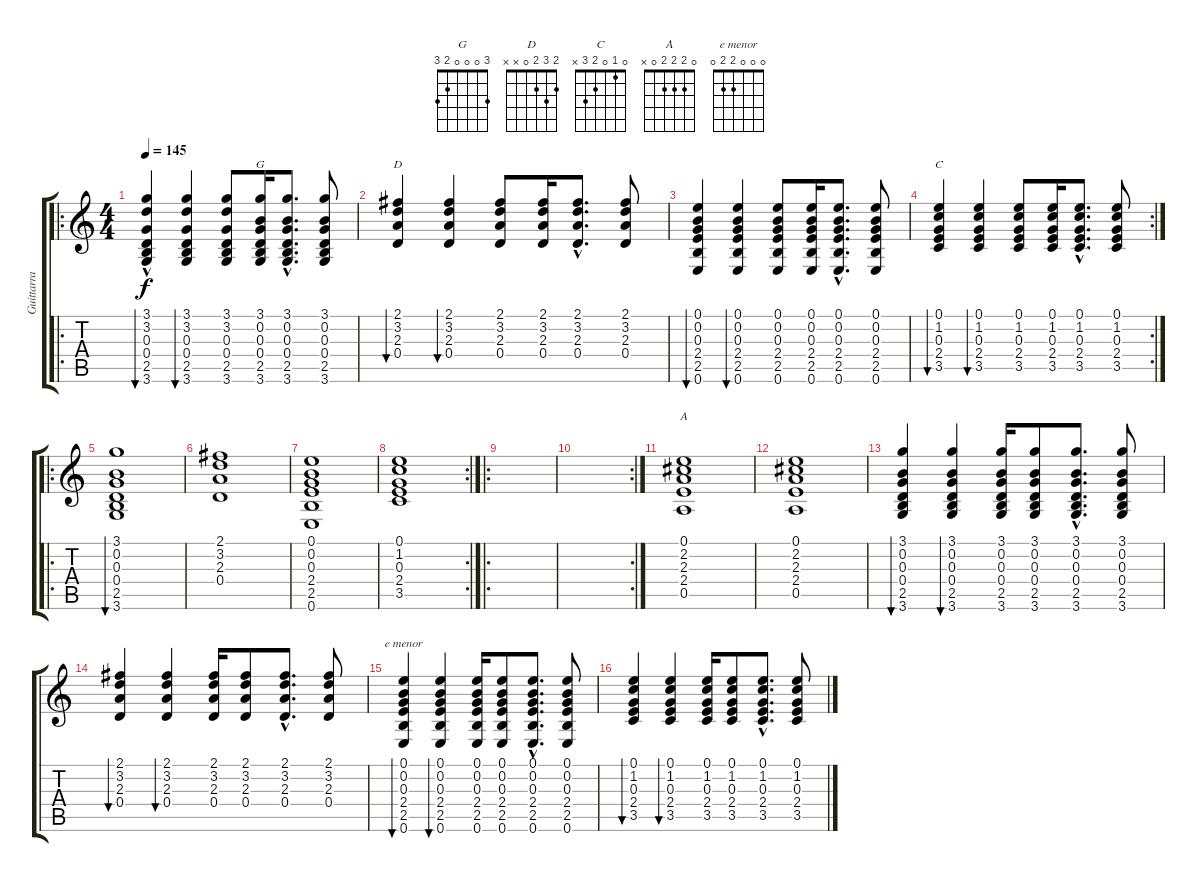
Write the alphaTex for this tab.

\track ("Guittarra Ritmica" "Guittarra ") {instrument electricguitarclean}
\staff {score tabs}
\tuning (E4 B3 G3 D3 A2 E2) {hide}
\chord ("G" 3 0 0 0 2 3)
\chord ("D" 2 3 2 0 x x)
\chord ("C" 0 1 0 2 3 x)
\chord ("A" 0 2 2 2 0 x)
\chord ("e menor" 0 0 0 2 2 0)
\ro
\ts (4 4)
\tempo 145
\clef g2
\ks c
(3.1 3.2 0.3{hac} 0.4 2.5 3.6).4{bu 60 dy f} (3.1 3.2 0.3 0.4 2.5 3.6).4{bu 60} (3.1 3.2 0.3 0.4 2.5 3.6).8 (3.1 0.2 0.3 0.4 2.5 3.6).16{ch "G"} (3.1{hac} 0.2{hac} 0.3 0.4{hac} 2.5 3.6{hac}).8{d} (3.1 0.2 0.3 0.4 2.5 3.6).8 |
(2.1 3.2 2.3 0.4).4{bu 60 ch "D"} (2.1 3.2 2.3 0.4).4{bu 60} (2.1 3.2 2.3 0.4).8 (2.1 3.2 2.3 0.4).16 (2.1{hac} 3.2{hac} 2.3{hac} 0.4{hac}).8{d} (2.1 3.2 2.3 0.4).8 |
(0.1 0.2 0.3 2.4 2.5 0.6).4{bu 60} (0.1 0.2 0.3 2.4 2.5 0.6).4{bu 60} (0.1 0.2 0.3 2.4 2.5 0.6).8 (0.1 0.2 0.3 2.4 2.5 0.6).16 (0.1{hac} 0.2{hac} 0.3{hac} 2.4{hac} 2.5{hac} 0.6{hac}).8{d} (0.1 0.2 0.3 2.4 2.5 0.6).8 |
\rc 2
(0.1 1.2 0.3 2.4 3.5).4{bu 60 ch "C"} (0.1 1.2 0.3 2.4 3.5).4{bu 60} (0.1 1.2 0.3 2.4 3.5).8 (0.1 1.2 0.3 2.4 3.5).16 (0.1{hac} 1.2{hac} 0.3{hac} 2.4{hac} 3.5{hac}).8{d} (0.1 1.2 0.3 2.4 3.5).8 |
\ro
(3.1 0.2 0.3 0.4 2.5 3.6).1{bu 60 instrument distortionguitar} |
(2.1 3.2 2.3 0.4).1 |
(0.1 0.2 0.3 2.4 2.5 0.6).1 |
\rc 2
(0.1 1.2 0.3 2.4 3.5).1 |
\ro
|
\rc 2
|
(0.1 2.2 2.3 2.4 0.5).1{ch "A" instrument distortionguitar} |
(0.1 2.2 2.3 2.4 0.5).1 |
(3.1 0.2 0.3 0.4 2.5 3.6).4{bu 60 instrument electricguitarclean} (3.1 0.2 0.3 0.4 2.5 3.6).4{bu 60} (3.1 0.2 0.3 0.4 2.5 3.6).16 (3.1 0.2 0.3 0.4 2.5 3.6).8 (3.1{hac} 0.2{hac} 0.3{hac} 0.4{hac} 2.5{hac} 3.6{hac}).8{d} (3.1 0.2 0.3 0.4 2.5 3.6).8 |
(2.1 3.2 2.3 0.4).4{bu 60} (2.1 3.2 2.3 0.4).4{bu 60} (2.1 3.2 2.3 0.4).16 (2.1 3.2 2.3 0.4).8 (2.1{hac} 3.2{hac} 2.3{hac} 0.4{hac}).8{d} (2.1 3.2 2.3 0.4).8 |
(0.1 0.2 0.3 2.4 2.5 0.6).4{bu 60 ch "e menor"} (0.1 0.2 0.3 2.4 2.5 0.6).4{bu 60} (0.1 0.2 0.3 2.4 2.5 0.6).16 (0.1 0.2 0.3 2.4 2.5 0.6).8 (0.1{hac} 0.2{hac} 0.3{hac} 2.4{hac} 2.5{hac} 0.6{hac}).8{d} (0.1 0.2 0.3 2.4 2.5 0.6).8 |
(0.1 1.2 0.3 2.4 3.5).4{bu 60} (0.1 1.2 0.3 2.4 3.5).4{bu 60} (0.1 1.2 0.3 2.4 3.5).16 (0.1 1.2 0.3 2.4 3.5).8 (0.1{hac} 1.2{hac} 0.3{hac} 2.4{hac} 3.5{hac}).8{d} (0.1 1.2 0.3 2.4 3.5).8
